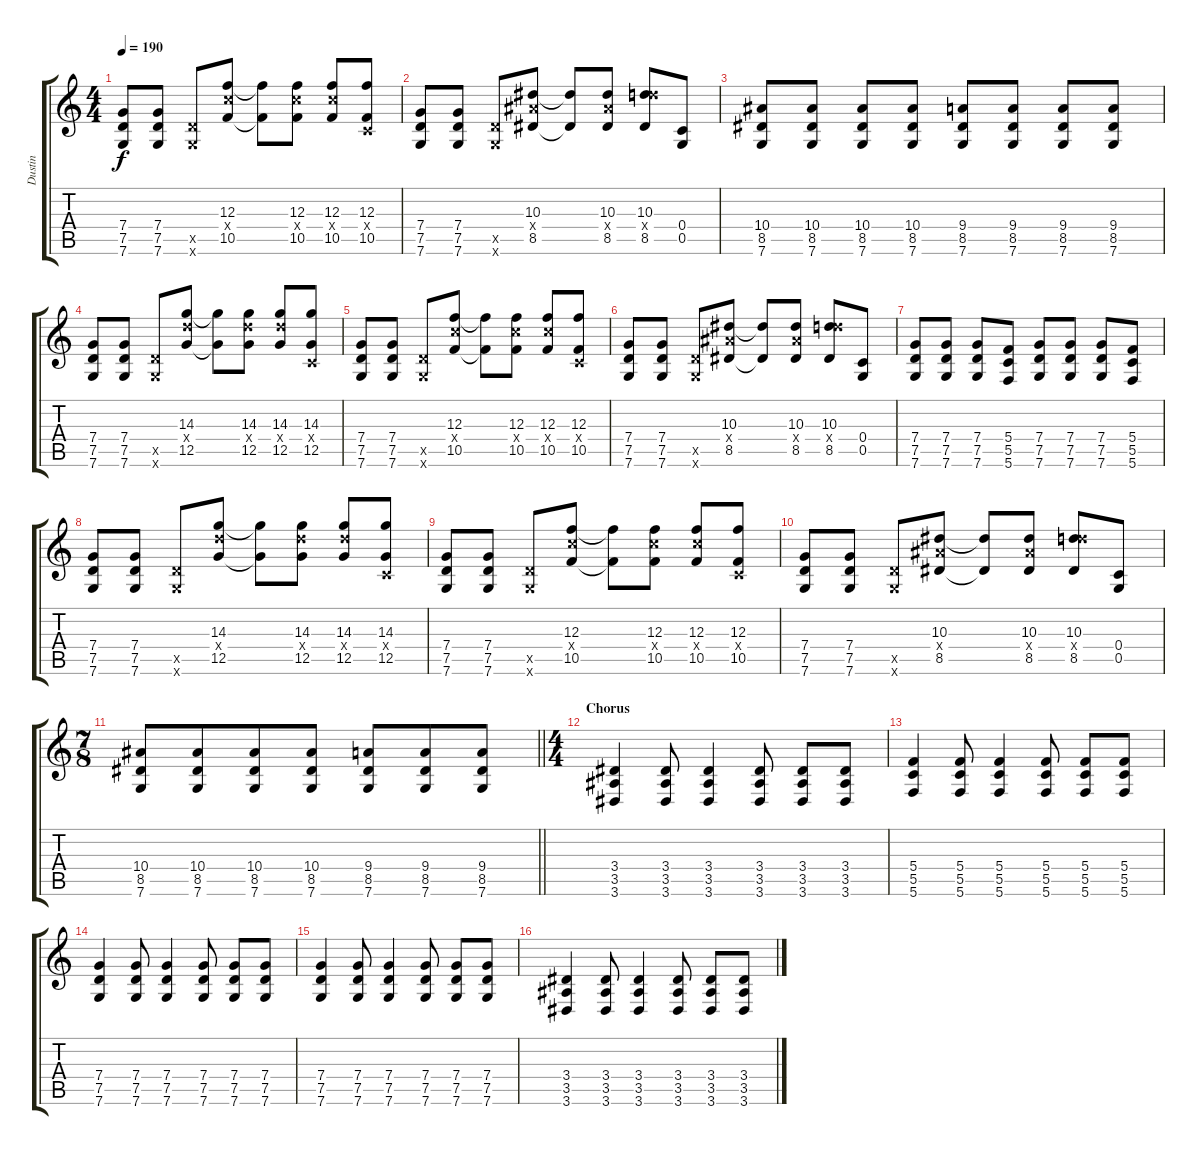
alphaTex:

\track ("Dustin" "Dustin") {instrument overdrivenguitar}
\staff {score tabs}
\tuning (D4 A3 F3 C3 G2 C2) {hide}
\ts (4 4)
\tempo 190
\clef g2
\ks c
(7.4 7.5 7.6).8{dy f} (7.4 7.5 7.6).8 (7.5{x} 7.6{x}).8 (12.3 12.4{x} 10.5).8 (12.3{t} 10.5{t}).8 (12.3 12.4{x} 10.5).8 (12.3 12.4{x} 10.5).8 (12.3 0.4{x} 10.5).8 |
(7.4 7.5 7.6).8 (7.4 7.5 7.6).8 (7.5{x} 7.6{x}).8 (10.3 10.4{x} 8.5).8 (10.3{t} 8.5{t}).8 (10.3 10.4{x} 8.5).8 (10.3 14.4{x} 8.5).8 (0.4 0.5).8 |
(10.4 8.5 7.6).8 (10.4 8.5 7.6).8 (10.4 8.5 7.6).8 (10.4 8.5 7.6).8 (9.4 8.5 7.6).8 (9.4 8.5 7.6).8 (9.4 8.5 7.6).8 (9.4 8.5 7.6).8 |
(7.4 7.5 7.6).8 (7.4 7.5 7.6).8 (7.5{x} 7.6{x}).8 (14.3 14.4{x} 12.5).8 (14.3{t} 12.5{t}).8 (14.3 14.4{x} 12.5).8 (14.3 14.4{x} 12.5).8 (14.3 0.4{x} 12.5).8 |
(7.4 7.5 7.6).8 (7.4 7.5 7.6).8 (7.5{x} 7.6{x}).8 (12.3 12.4{x} 10.5).8 (12.3{t} 10.5{t}).8 (12.3 12.4{x} 10.5).8 (12.3 12.4{x} 10.5).8 (12.3 0.4{x} 10.5).8 |
(7.4 7.5 7.6).8 (7.4 7.5 7.6).8 (7.5{x} 7.6{x}).8 (10.3 10.4{x} 8.5).8 (10.3{t} 8.5{t}).8 (10.3 10.4{x} 8.5).8 (10.3 14.4{x} 8.5).8 (0.4 0.5).8 |
(7.4 7.5 7.6).8 (7.4 7.5 7.6).8 (7.4 7.5 7.6).8 (5.4 5.5 5.6).8 (7.4 7.5 7.6).8 (7.4 7.5 7.6).8 (7.4 7.5 7.6).8 (5.4 5.5 5.6).8 |
(7.4 7.5 7.6).8 (7.4 7.5 7.6).8 (7.5{x} 7.6{x}).8 (14.3 14.4{x} 12.5).8 (14.3{t} 12.5{t}).8 (14.3 14.4{x} 12.5).8 (14.3 14.4{x} 12.5).8 (14.3 0.4{x} 12.5).8 |
(7.4 7.5 7.6).8 (7.4 7.5 7.6).8 (7.5{x} 7.6{x}).8 (12.3 12.4{x} 10.5).8 (12.3{t} 10.5{t}).8 (12.3 12.4{x} 10.5).8 (12.3 12.4{x} 10.5).8 (12.3 0.4{x} 10.5).8 |
(7.4 7.5 7.6).8 (7.4 7.5 7.6).8 (7.5{x} 7.6{x}).8 (10.3 10.4{x} 8.5).8 (10.3{t} 8.5{t}).8 (10.3 10.4{x} 8.5).8 (10.3 14.4{x} 8.5).8 (0.4 0.5).8 |
\ts (7 8)
\barLineRight lightlight
(10.4 8.5 7.6).8 (10.4 8.5 7.6).8 (10.4 8.5 7.6).8 (10.4 8.5 7.6).8 (9.4 8.5 7.6).8 (9.4 8.5 7.6).8 (9.4 8.5 7.6).8 |
\ts (4 4)
\section ("" "Chorus")
(3.4 3.5 3.6).4 (3.4 3.5 3.6).8 (3.4 3.5 3.6).4 (3.4 3.5 3.6).8 (3.4 3.5 3.6).8 (3.4 3.5 3.6).8 |
(5.4 5.5 5.6).4 (5.4 5.5 5.6).8 (5.4 5.5 5.6).4 (5.4 5.5 5.6).8 (5.4 5.5 5.6).8 (5.4 5.5 5.6).8 |
(7.4 7.5 7.6).4 (7.4 7.5 7.6).8 (7.4 7.5 7.6).4 (7.4 7.5 7.6).8 (7.4 7.5 7.6).8 (7.4 7.5 7.6).8 |
(7.4 7.5 7.6).4 (7.4 7.5 7.6).8 (7.4 7.5 7.6).4 (7.4 7.5 7.6).8 (7.4 7.5 7.6).8 (7.4 7.5 7.6).8 |
(3.4 3.5 3.6).4 (3.4 3.5 3.6).8 (3.4 3.5 3.6).4 (3.4 3.5 3.6).8 (3.4 3.5 3.6).8 (3.4 3.5 3.6).8
